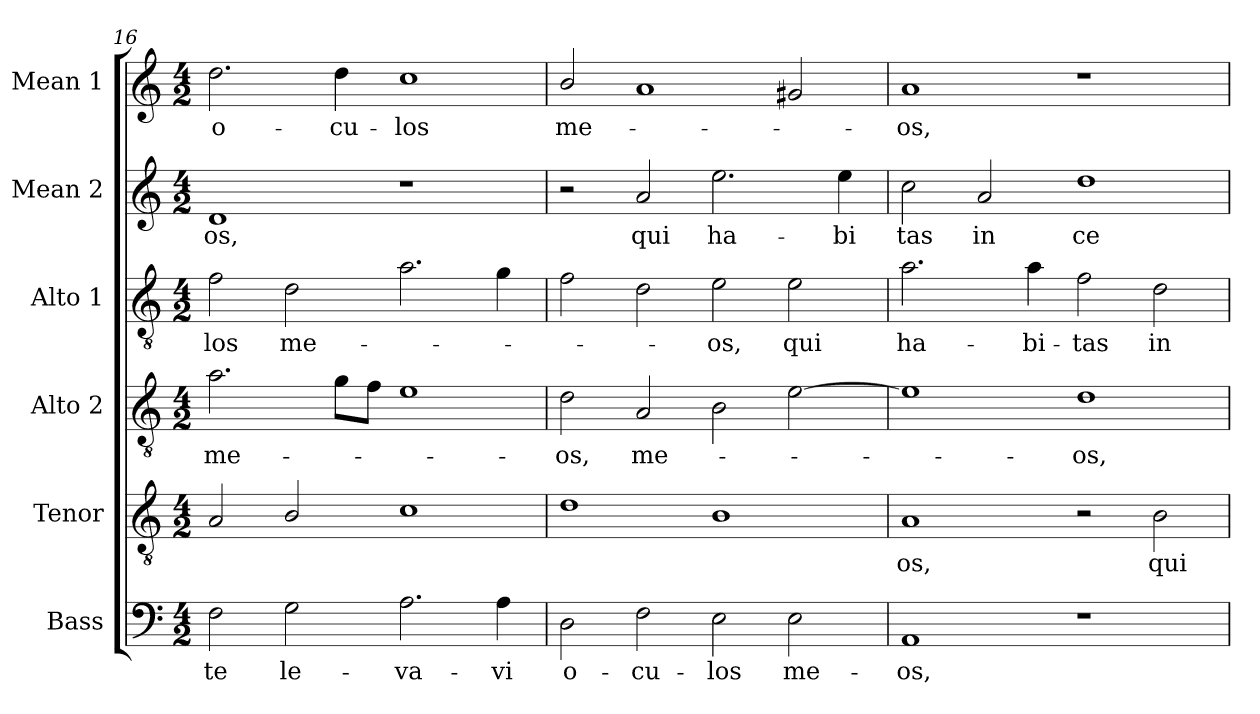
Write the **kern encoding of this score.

**kern	**text	**kern	**text	**kern	**text	**kern	**text	**kern	**text	**kern	**text
*part6	*part6	*part5	*part5	*part4	*part4	*part3	*part3	*part2	*part2	*part1	*part1
*staff6	*staff6	*staff5	*staff5	*staff4	*staff4	*staff3	*staff3	*staff2	*staff2	*staff1	*staff1
*I"Bass	*	*I"Tenor	*	*I"Alto 2	*	*I"Alto 1	*	*I"Mean 2	*	*I"Mean 1	*
*I'B.	*	*I'T.	*	*I'A2.	*	*I'A1	*	*I'M2.	*	*I'M1.	*
*clefF4	*	*clefGv2	*	*clefGv2	*	*clefGv2	*	*clefG2	*	*clefG2	*
*	*	*ITrd7c12	*	*ITrd7c12	*	*ITrd7c12	*	*	*	*	*
*k[]	*	*k[]	*	*k[]	*	*k[]	*	*k[]	*	*k[]	*
*a:	*	*a:	*	*a:	*	*a:	*	*a:	*	*a:	*
*M4/2	*	*M4/2	*	*M4/2	*	*M4/2	*	*M4/2	*	*M4/2	*
=16	=16	=16	=16	=16	=16	=16	=16	=16	=16	=16	=16
!	!LO:LY:b:color=#000000	!	!	!	!	!	!	!	!	!	!
!	!	!	!	!	!LO:LY:b:color=#000000	!	!	!	!	!	!
!	!	!	!	!	!	!	!LO:LY:b:color=#000000	!	!	!	!
!	!	!	!	!	!	!	!	!	!LO:LY:b:color=#000000	!	!
!	!	!	!	!	!	!	!	!	!	!	!LO:LY:b:color=#000000
2Fi\	te	2AAi/	.	2.Ai\	me-	2Fi\	-los	1di	-os,	2.ddi\	o-
!	!LO:LY:b:color=#000000	!	!	!	!	!	!	!	!	!	!
!	!	!	!	!	!	!	!LO:LY:b:color=#000000	!	!	!	!
2Gi\	le-	2BBi/	.	.	.	2Di\	me-	.	.	.	.
!	!	!	!	!	!	!	!	!	!	!	!LO:LY:b:color=#000000
.	.	.	.	8Gi\L	.	.	.	.	.	4ddi\	-cu-
.	.	.	.	8Fi\J	.	.	.	.	.	.	.
!	!LO:LY:b:color=#000000	!	!	!	!	!	!	!	!	!	!
!	!	!	!	!	!	!	!	!	!	!	!LO:LY:b:color=#000000
2.Ai\	-va-	1Ci	.	1Ei	.	2.Ai\	.	1r	.	1cci	-los
!	!LO:LY:b:color=#000000	!	!	!	!	!	!	!	!	!	!
4Ai\	-vi	.	.	.	.	4Gi\	.	.	.	.	.
=17	=17	=17	=17	=17	=17	=17	=17	=17	=17	=17	=17
!	!LO:LY:b:color=#000000	!	!	!	!	!	!	!	!	!	!
!	!	!	!	!	!LO:LY:b:color=#000000	!	!	!	!	!	!
!	!	!	!	!	!	!	!	!	!	!	!LO:LY:b:color=#000000
2Di\	o-	1Di	.	2Di\	-os,	2Fi\	.	2r	.	2bi/	me-
!	!LO:LY:b:color=#000000	!	!	!	!	!	!	!	!	!	!
!	!	!	!	!	!LO:LY:b:color=#000000	!	!	!	!	!	!
!	!	!	!	!	!	!	!	!	!LO:LY:b:color=#000000	!	!
2Fi\	-cu-	.	.	2AAi/	me-	2Di\	.	2ai/	qui	1ai	.
!	!LO:LY:b:color=#000000	!	!	!	!	!	!	!	!	!	!
!	!	!	!	!	!	!	!LO:LY:b:color=#000000	!	!	!	!
!	!	!	!	!	!	!	!	!	!LO:LY:b:color=#000000	!	!
2Ei\	-los	1BBi	.	2BBi\	.	2Ei\	-os,	2.eei\	ha-	.	.
!	!LO:LY:b:color=#000000	!	!	!	!	!	!	!	!	!	!
!	!	!	!	!	!	!	!LO:LY:b:color=#000000	!	!	!	!
2Ei\	me-	.	.	[>2Ei\	.	2Ei\	qui	.	.	2g#Xi/	.
!	!	!	!	!	!	!	!	!	!LO:LY:b:color=#000000	!	!
.	.	.	.	.	.	.	.	4eei\	-bi	.	.
=18	=18	=18	=18	=18	=18	=18	=18	=18	=18	=18	=18
!	!LO:LY:b:color=#000000	!	!	!	!	!	!	!	!	!	!
!	!	!	!LO:LY:b:color=#000000	!	!	!	!	!	!	!	!
!	!	!	!	!	!	!	!LO:LY:b:color=#000000	!	!	!	!
!	!	!	!	!	!	!	!	!	!LO:LY:b:color=#000000	!	!
!	!	!	!	!	!	!	!	!	!	!	!LO:LY:b:color=#000000
1AAi	-os,	1AAi	-os,	1Ei]	.	2.Ai\	ha-	2cci\	tas	1ai	-os,
!	!	!	!	!	!	!	!	!	!LO:LY:b:color=#000000	!	!
.	.	.	.	.	.	.	.	2ai/	in	.	.
!	!	!	!	!	!	!	!LO:LY:b:color=#000000	!	!	!	!
.	.	.	.	.	.	4Ai\	-bi-	.	.	.	.
!	!	!	!	!	!LO:LY:b:color=#000000	!	!	!	!	!	!
!	!	!	!	!	!	!	!LO:LY:b:color=#000000	!	!	!	!
!	!	!	!	!	!	!	!	!	!LO:LY:b:color=#000000	!	!
1r	.	2r	.	1Di	-os,	2Fi\	-tas	1ddi	ce-	1r	.
!	!	!	!LO:LY:b:color=#000000	!	!	!	!	!	!	!	!
!	!	!	!	!	!	!	!LO:LY:b:color=#000000	!	!	!	!
.	.	2BBi\	qui	.	.	2Di\	in	.	.	.	.
=	=	=	=	=	=	=	=	=	=	=	=
*-	*-	*-	*-	*-	*-	*-	*-	*-	*-	*-	*-
